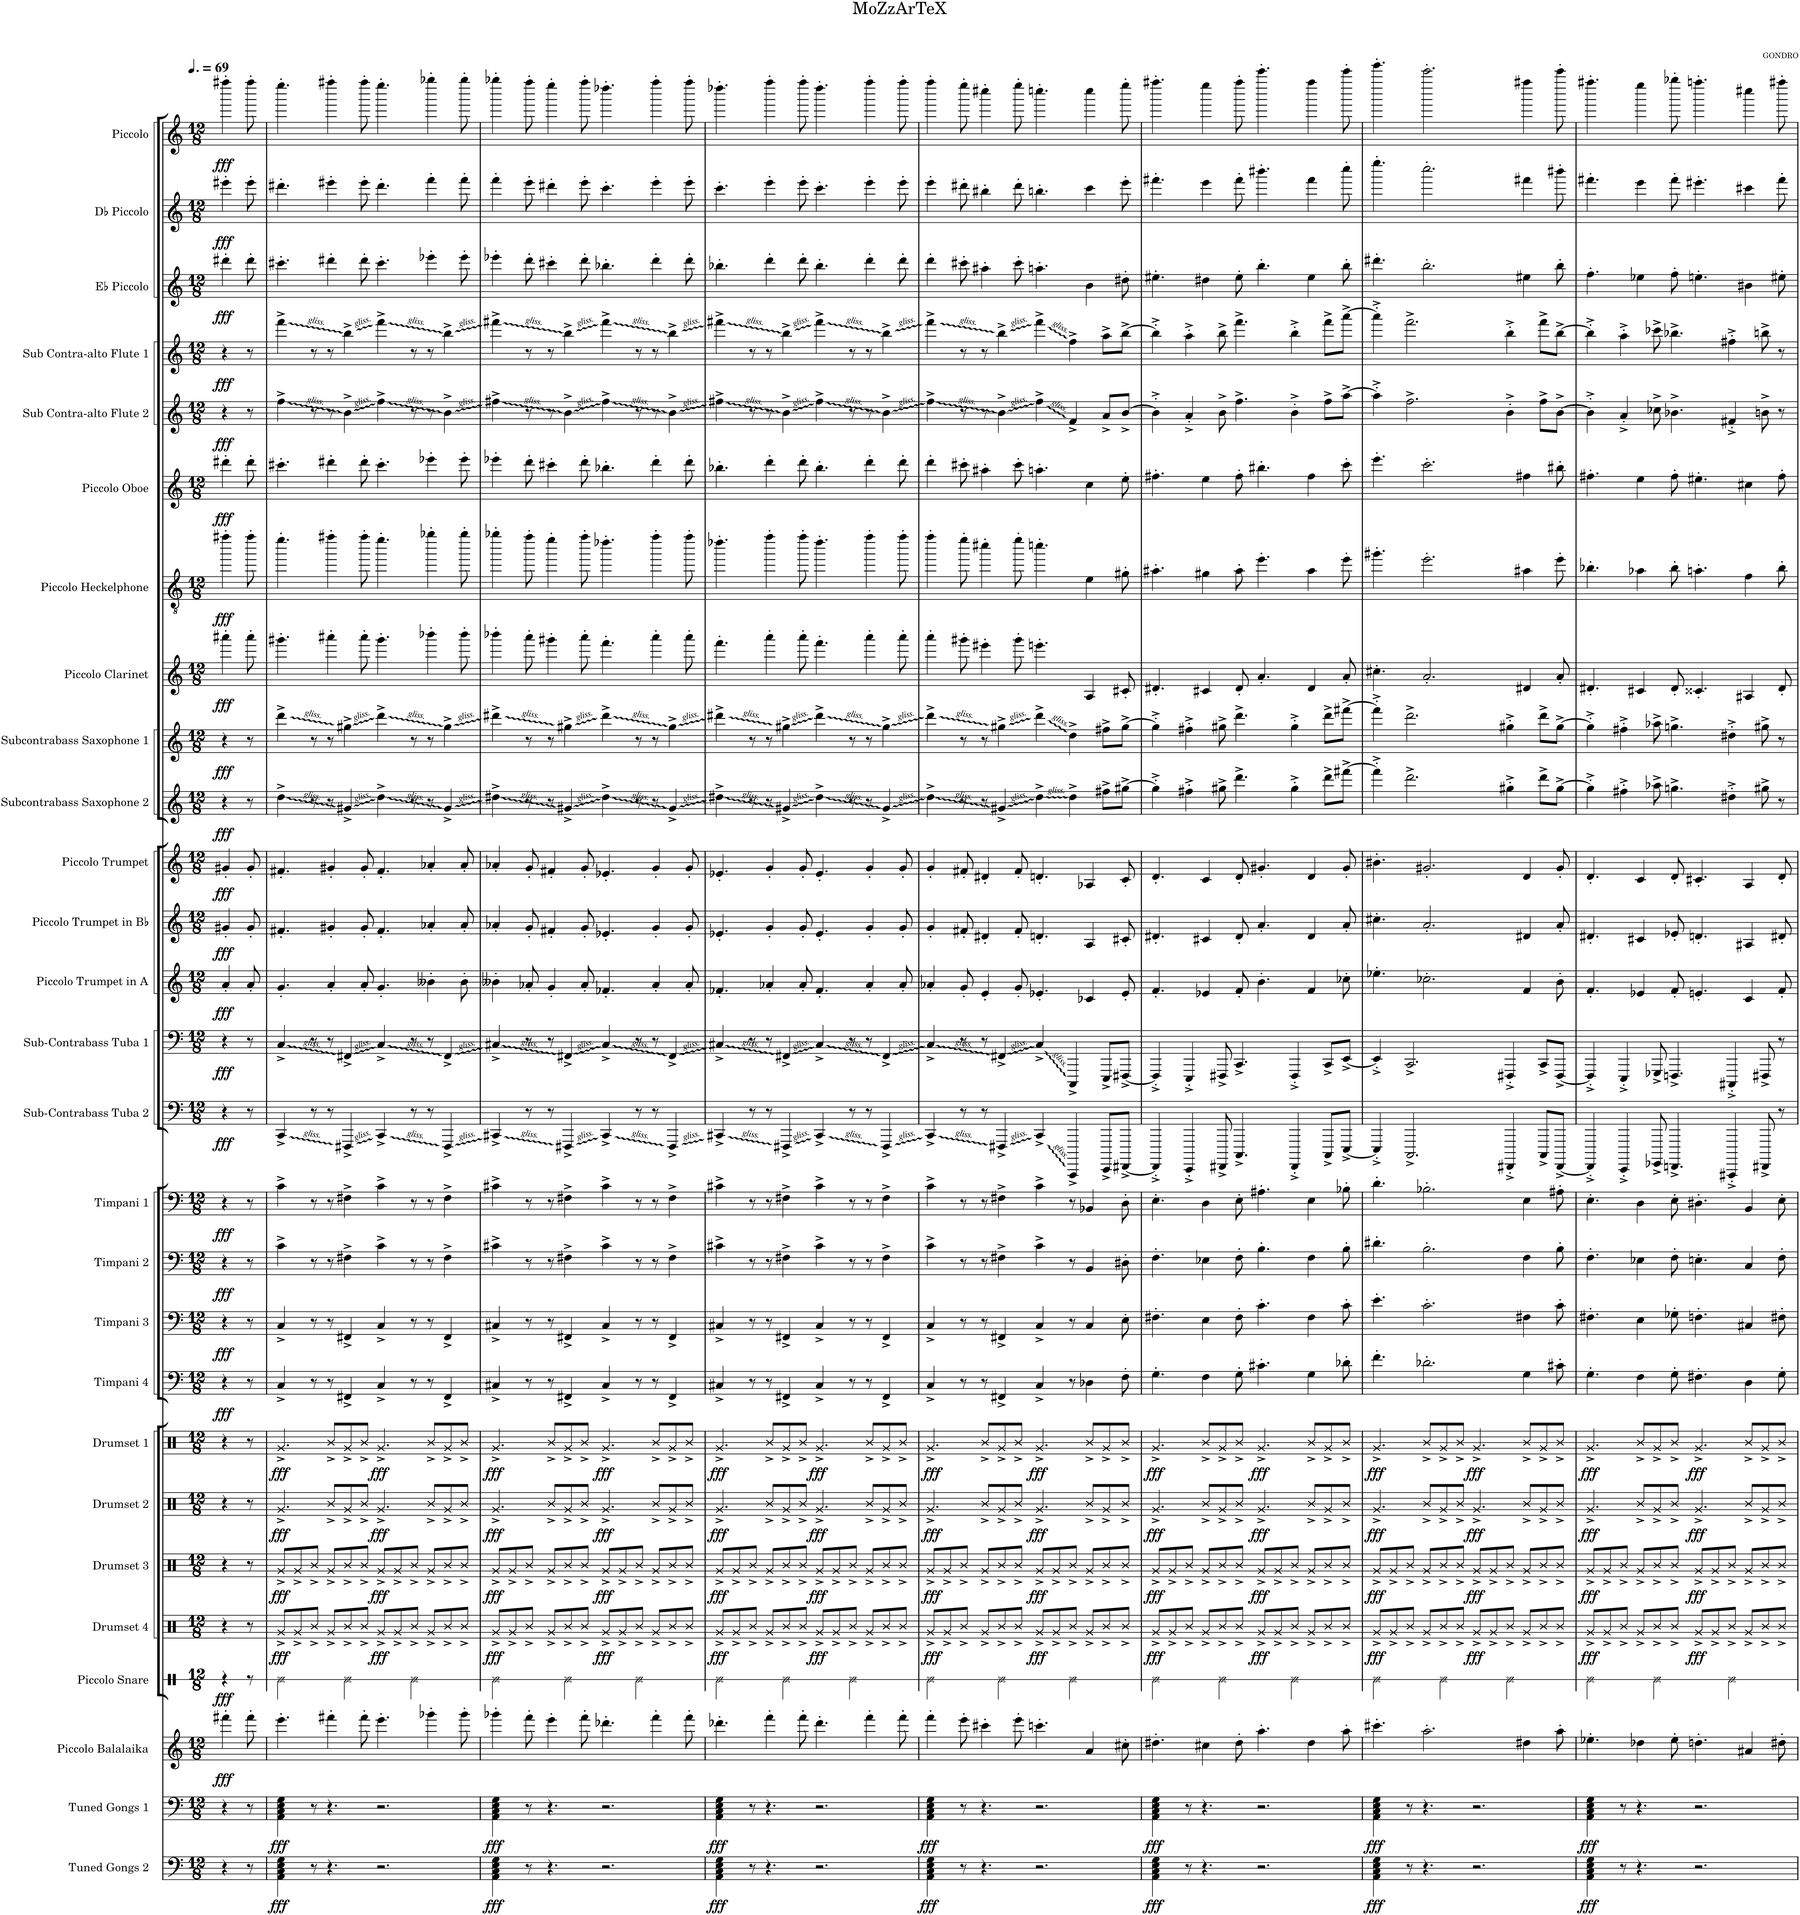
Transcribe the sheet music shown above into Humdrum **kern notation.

**kern	**dynam	**kern	**dynam	**kern	**dynam	**kern	**dynam	**kern	**dynam	**kern	**dynam	**kern	**dynam	**kern	**dynam	**kern	**dynam	**kern	**dynam	**kern	**dynam	**kern	**dynam	**kern	**dynam	**kern	**dynam	**kern	**dynam	**kern	**dynam	**kern	**dynam	**kern	**dynam	**kern	**dynam	**kern	**dynam	**kern	**dynam	**kern	**dynam	**kern	**dynam	**kern	**dynam	**kern	**dynam	**kern	**dynam	**kern	**dynam
*part27	*part27	*part26	*part26	*part25	*part25	*part24	*part24	*part23	*part23	*part22	*part22	*part21	*part21	*part20	*part20	*part19	*part19	*part18	*part18	*part17	*part17	*part16	*part16	*part15	*part15	*part14	*part14	*part13	*part13	*part12	*part12	*part11	*part11	*part10	*part10	*part9	*part9	*part8	*part8	*part7	*part7	*part6	*part6	*part5	*part5	*part4	*part4	*part3	*part3	*part2	*part2	*part1	*part1
*staff27	*staff27	*staff26	*staff26	*staff25	*staff25	*staff24	*staff24	*staff23	*staff23	*staff22	*staff22	*staff21	*staff21	*staff20	*staff20	*staff19	*staff19	*staff18	*staff18	*staff17	*staff17	*staff16	*staff16	*staff15	*staff15	*staff14	*staff14	*staff13	*staff13	*staff12	*staff12	*staff11	*staff11	*staff10	*staff10	*staff9	*staff9	*staff8	*staff8	*staff7	*staff7	*staff6	*staff6	*staff5	*staff5	*staff4	*staff4	*staff3	*staff3	*staff2	*staff2	*staff1	*staff1
*I"Tuned Gongs 2	*	*I"Tuned Gongs 1	*	*I"Piccolo Balalaika	*	*I"Piccolo Snare	*	*I"Drumset 4	*	*I"Drumset 3	*	*I"Drumset 2	*	*I"Drumset 1	*	*I"Timpani 4	*	*I"Timpani 3	*	*I"Timpani 2	*	*I"Timpani 1	*	*I"Sub-Contrabass Tuba 2	*	*I"Sub-Contrabass Tuba 1	*	*I"Piccolo Trumpet in A	*	*I"Piccolo Trumpet in Bb	*	*I"Piccolo Trumpet	*	*I"Subcontrabass Saxophone 2	*	*I"Subcontrabass Saxophone 1	*	*I"Piccolo Clarinet	*	*I"Piccolo Heckelphone	*	*I"Piccolo Oboe	*	*I"Sub Contra-alto Flute 2	*	*I"Sub Contra-alto Flute 1	*	*I"Eb Piccolo	*	*I"Db Piccolo	*	*I"Piccolo	*
*I'Td. Gon. 2	*	*I'Td. Gon. 1	*	*I'Pic. Bal.	*	*I'Picc. Sn.	*	*I'D. Set 4	*	*I'D. Set 3	*	*I'D. Set 2	*	*I'D. Set 1	*	*I'Timp. 4	*	*I'Timp. 3	*	*I'Timp. 2	*	*I'Timp. 1	*	*I'SCb. Tb. 2	*	*I'SCb. Tb. 1	*	*I'P. Tpt. A	*	*I'P. Tpt. Bb	*	*I'P. Tpt.	*	*I'Scb. Sax. 2	*	*I'Scb. Sax. 1	*	*I'P. Cl.	*	*I'P. Hph.	*	*I'P. Ob.	*	*I'Sc-a. Fl. 2	*	*I'Sc-a. Fl. 1	*	*I'Eb Picc.	*	*I'Db Picc.	*	*I'Picc.	*
*	*	*	*	*	*	*stria1	*	*	*	*	*	*	*	*	*	*	*	*	*	*	*	*	*	*	*	*	*	*	*	*	*	*	*	*	*	*	*	*	*	*	*	*	*	*	*	*	*	*	*	*	*	*	*
*clefF4	*	*clefF4	*	*clefG2	*	*clefX	*	*clefX	*	*clefX	*	*clefX	*	*clefX	*	*clefF4	*	*clefF4	*	*clefF4	*	*clefF4	*	*clefF4	*	*clefF4	*	*clefG2	*	*clefG2	*	*clefG2	*	*clefG2	*	*clefG2	*	*clefG2	*	*clefGv2	*	*clefG2	*	*clefG2	*	*clefG2	*	*clefG2	*	*clefG2	*	*clefG2	*
*	*	*	*	*	*	*	*	*	*	*	*	*	*	*	*	*	*	*	*	*	*	*	*	*	*	*	*	*Trd-5c-9	*	*Trd-6c-10	*	*Trd-6c-10	*	*Trd22c38	*	*Trd22c38	*	*Trd-5c-8	*	*	*	*Trd-2c-3	*	*Trd17c29	*	*Trd17c29	*	*Trd-9c-15	*	*Trd-8c-13	*	*Trd-7c-12	*
*k[]	*	*k[]	*	*k[]	*	*k[]	*	*k[]	*	*k[]	*	*k[]	*	*k[]	*	*k[]	*	*k[]	*	*k[]	*	*k[]	*	*k[]	*	*k[]	*	*k[]	*	*k[]	*	*k[]	*	*k[]	*	*k[]	*	*k[]	*	*k[]	*	*k[]	*	*k[]	*	*k[]	*	*k[]	*	*k[]	*	*k[]	*
*M12/8	*	*M12/8	*	*M12/8	*	*M12/8	*	*M12/8	*	*M12/8	*	*M12/8	*	*M12/8	*	*M12/8	*	*M12/8	*	*M12/8	*	*M12/8	*	*M12/8	*	*M12/8	*	*M12/8	*	*M12/8	*	*M12/8	*	*M12/8	*	*M12/8	*	*M12/8	*	*M12/8	*	*M12/8	*	*M12/8	*	*M12/8	*	*M12/8	*	*M12/8	*	*M12/8	*
*MM104	*	*MM104	*	*MM104	*	*MM104	*	*MM104	*	*MM104	*	*MM104	*	*MM104	*	*MM104	*	*MM104	*	*MM104	*	*MM104	*	*MM104	*	*MM104	*	*MM104	*	*MM104	*	*MM104	*	*MM104	*	*MM104	*	*MM104	*	*MM104	*	*MM104	*	*MM104	*	*MM104	*	*MM104	*	*MM104	*	*MM104	*
=	=	=	=	=	=	=	=	=	=	=	=	=	=	=	=	=	=	=	=	=	=	=	=	=	=	=	=	=	=	=	=	=	=	=	=	=	=	=	=	=	=	=	=	=	=	=	=	=	=	=	=	=	=
!	!	!	!	!	!LO:DY:b	!	!LO:DY:b	!	!	!	!	!	!	!	!	!	!LO:DY:b	!	!LO:DY:b	!	!LO:DY:b	!	!LO:DY:b	!	!LO:DY:b	!	!LO:DY:b	!	!LO:DY:b	!	!LO:DY:b	!	!LO:DY:b	!	!LO:DY:b	!	!LO:DY:b	!	!LO:DY:b	!	!LO:DY:b	!	!LO:DY:b	!	!LO:DY:b	!	!LO:DY:b	!	!LO:DY:b	!	!LO:DY:b	!	!LO:DY:b
4r	.	4r	.	4fff#X'\	fff	4r	fff	4r	.	4r	.	4r	.	4r	.	4r	fff	4r	fff	4r	fff	4r	fff	4r	fff	4r	fff	4a'/	fff	4g#X'/	fff	4g#X'/	fff	4r	fff	4r	fff	4aaa#X'\	fff	4fff#X'\	fff	4ddd#X'\	fff	4r	fff	4r	fff	4ddd#X'\	fff	4eee#X'\	fff	4ffff#X'\	fff
8r	.	8r	.	8fff#'\	.	8r	.	8r	.	8r	.	8r	.	8r	.	8r	.	8r	.	8r	.	8r	.	8r	.	8r	.	8a'/	.	8g#'/	.	8g#'/	.	8r	.	8r	.	8aaa#'\	.	8fff#'\	.	8ddd#'\	.	8r	.	8r	.	8ddd#'\	.	8eee#'\	.	8ffff#'\	.
=1	=1	=1	=1	=1	=1	=1	=1	=1	=1	=1	=1	=1	=1	=1	=1	=1	=1	=1	=1	=1	=1	=1	=1	=1	=1	=1	=1	=1	=1	=1	=1	=1	=1	=1	=1	=1	=1	=1	=1	=1	=1	=1	=1	=1	=1	=1	=1	=1	=1	=1	=1	=1	=1
!	!LO:DY:b	!	!LO:DY:b	!	!	!	!	!	!LO:DY:b	!	!LO:DY:b	!	!LO:DY:b	!	!LO:DY:b	!	!	!	!	!	!	!	!	!	!	!	!	!	!	!	!	!	!	!	!	!	!	!	!	!	!	!	!	!	!	!	!	!	!	!	!	!	!
4AA\ 4C\ 4E\ 4G\	fff	4AA\ 4C\ 4E\ 4G\	fff	4.eee'\	.	2Re\	.	8Rg^/L	fff	8Rg^/L	fff	4.Rg^/	fff	4.Rg^/	fff	4C^/	.	4C^/	.	4c^\	.	4c^\	.	4CC^/	.	4C^/	.	4.g'/	.	4.f#X'/	.	4.f#X'/	.	4dd^\	.	4ddd^\	.	4.ggg#X'\	.	4.eee'\	.	4.ccc#X'\	.	4ff^\	.	4fff^\	.	4.ccc#X'\	.	4.ddd#X'\	.	4.eeee'\	.
.	.	.	.	.	.	.	.	8Rg^/	.	8Rg^/	.	.	.	.	.	.	.	.	.	.	.	.	.	.	.	.	.	.	.	.	.	.	.	.	.	.	.	.	.	.	.	.	.	.	.	.	.	.	.	.	.	.	.
8r	.	8r	.	.	.	.	.	8R^/J	.	8R^/J	.	.	.	.	.	8r	.	8r	.	8r	.	8r	.	8r	.	8r	.	.	.	.	.	.	.	8r	.	8r	.	.	.	.	.	.	.	8r	.	8r	.	.	.	.	.	.	.
4.r	.	4.r	.	4fff#X'\	.	.	.	8Rg^/L	.	8Rg^/L	.	8R^/L	.	8R^/L	.	8r	.	8r	.	8r	.	8r	.	8r	.	8r	.	4a'/	.	4g#X'/	.	4g#X'/	.	8r	.	8r	.	4aaa#X'\	.	4fff#X'\	.	4ddd#X'\	.	8r	.	8r	.	4ddd#X'\	.	4eee#X'\	.	4ffff#X'\	.
.	.	.	.	.	.	2Re\	.	8R^/	.	8R^/	.	8Rg^/	.	8Rg^/	.	4FF#X^/	.	4FF#X^/	.	4F#X^\	.	4F#X^\	.	4FFF#X^/	.	4FF#X^/	.	.	.	.	.	.	.	4g#X^/	.	4gg#X^\	.	.	.	.	.	.	.	4b^\	.	4bb^\	.	.	.	.	.	.	.
.	.	.	.	8fff#'\	.	.	.	8R^/J	.	8R^/J	.	8R^/J	.	8R^/J	.	.	.	.	.	.	.	.	.	.	.	.	.	8a'/	.	8g#'/	.	8g#'/	.	.	.	.	.	8aaa#'\	.	8fff#'\	.	8ddd#'\	.	.	.	.	.	8ddd#'\	.	8eee#'\	.	8ffff#'\	.
!	!	!	!	!	!	!	!	!	!LO:DY:b	!	!LO:DY:b	!	!LO:DY:b	!	!LO:DY:b	!	!	!	!	!	!	!	!	!	!	!	!	!	!	!	!	!	!	!	!	!	!	!	!	!	!	!	!	!	!	!	!	!	!	!	!	!	!
2.r	.	2.r	.	4.eee'\	.	.	.	8Rg^/L	fff	8Rg^/L	fff	4.Rg^/	fff	4.Rg^/	fff	4C^/	.	4C^/	.	4c^\	.	4c^\	.	4CC^/	.	4C^/	.	4.g'/	.	4.f#'/	.	4.f#'/	.	4dd^\	.	4ddd^\	.	4.ggg#'\	.	4.eee'\	.	4.ccc#'\	.	4ff^\	.	4fff^\	.	4.ccc#'\	.	4.ddd#'\	.	4.eeee'\	.
.	.	.	.	.	.	.	.	8Rg^/	.	8Rg^/	.	.	.	.	.	.	.	.	.	.	.	.	.	.	.	.	.	.	.	.	.	.	.	.	.	.	.	.	.	.	.	.	.	.	.	.	.	.	.	.	.	.	.
.	.	.	.	.	.	2Re\	.	8R^/J	.	8R^/J	.	.	.	.	.	8r	.	8r	.	8r	.	8r	.	8r	.	8r	.	.	.	.	.	.	.	8r	.	8r	.	.	.	.	.	.	.	8r	.	8r	.	.	.	.	.	.	.
.	.	.	.	4ggg-X'\	.	.	.	8Rg^/L	.	8Rg^/L	.	8R^/L	.	8R^/L	.	8r	.	8r	.	8r	.	8r	.	8r	.	8r	.	4b--X'\	.	4a-X'/	.	4a-X'/	.	8r	.	8r	.	4bbb-X'\	.	4ggg-X'\	.	4eee-X'\	.	8r	.	8r	.	4eee-X'\	.	4fff'\	.	4gggg-X'\	.
.	.	.	.	.	.	.	.	8R^/	.	8R^/	.	8Rg^/	.	8Rg^/	.	4FF#^/	.	4FF#^/	.	4F#^\	.	4F#^\	.	4FFF#^/	.	4FF#^/	.	.	.	.	.	.	.	4g#^/	.	4gg#^\	.	.	.	.	.	.	.	4b^\	.	4bb^\	.	.	.	.	.	.	.
.	.	.	.	8ggg-'\	.	.	.	8R^/J	.	8R^/J	.	8R^/J	.	8R^/J	.	.	.	.	.	.	.	.	.	.	.	.	.	8b--'\	.	8a-'/	.	8a-'/	.	.	.	.	.	8bbb-'\	.	8ggg-'\	.	8eee-'\	.	.	.	.	.	8eee-'\	.	8fff'\	.	8gggg-'\	.
=2	=2	=2	=2	=2	=2	=2	=2	=2	=2	=2	=2	=2	=2	=2	=2	=2	=2	=2	=2	=2	=2	=2	=2	=2	=2	=2	=2	=2	=2	=2	=2	=2	=2	=2	=2	=2	=2	=2	=2	=2	=2	=2	=2	=2	=2	=2	=2	=2	=2	=2	=2	=2	=2
!	!LO:DY:b	!	!LO:DY:b	!	!	!	!	!	!LO:DY:b	!	!LO:DY:b	!	!LO:DY:b	!	!LO:DY:b	!	!	!	!	!	!	!	!	!	!	!	!	!	!	!	!	!	!	!	!	!	!	!	!	!	!	!	!	!	!	!	!	!	!	!	!	!	!
4AA\ 4C\ 4E\ 4G\	fff	4AA\ 4C\ 4E\ 4G\	fff	4ggg-X'\	.	2Re\	.	8Rg^/L	fff	8Rg^/L	fff	4.Rg^/	fff	4.Rg^/	fff	4C#X^/	.	4C#X^/	.	4c#X^\	.	4c#X^\	.	4CC#X^/	.	4C#X^/	.	4b--X'\	.	4a-X'/	.	4a-X'/	.	4dd#X^\	.	4ddd#X^\	.	4bbb-X'\	.	4ggg-X'\	.	4eee-X'\	.	4ff#X^\	.	4fff#X^\	.	4eee-X'\	.	4fff'\	.	4gggg-X'\	.
.	.	.	.	.	.	.	.	8Rg^/	.	8Rg^/	.	.	.	.	.	.	.	.	.	.	.	.	.	.	.	.	.	.	.	.	.	.	.	.	.	.	.	.	.	.	.	.	.	.	.	.	.	.	.	.	.	.	.
8r	.	8r	.	8fff'\	.	.	.	8R^/J	.	8R^/J	.	.	.	.	.	8r	.	8r	.	8r	.	8r	.	8r	.	8r	.	8a-X'/	.	8g'/	.	8g'/	.	8r	.	8r	.	8aaa'\	.	8fff'\	.	8ddd'\	.	8r	.	8r	.	8ddd'\	.	8eee'\	.	8ffff'\	.
4.r	.	4.r	.	4eee'\	.	.	.	8Rg^/L	.	8Rg^/L	.	8R^/L	.	8R^/L	.	8r	.	8r	.	8r	.	8r	.	8r	.	8r	.	4g'/	.	4f#X'/	.	4f#X'/	.	8r	.	8r	.	4ggg#X'\	.	4eee'\	.	4ccc#X'\	.	8r	.	8r	.	4ccc#X'\	.	4ddd#X'\	.	4eeee'\	.
.	.	.	.	.	.	2Re\	.	8R^/	.	8R^/	.	8Rg^/	.	8Rg^/	.	4FF#X^/	.	4FF#X^/	.	4F#X^\	.	4F#X^\	.	4FFF#X^/	.	4FF#X^/	.	.	.	.	.	.	.	4g#X^/	.	4gg#X^\	.	.	.	.	.	.	.	4b^\	.	4bb^\	.	.	.	.	.	.	.
.	.	.	.	8fff'\	.	.	.	8R^/J	.	8R^/J	.	8R^/J	.	8R^/J	.	.	.	.	.	.	.	.	.	.	.	.	.	8a-'/	.	8g'/	.	8g'/	.	.	.	.	.	8aaa'\	.	8fff'\	.	8ddd'\	.	.	.	.	.	8ddd'\	.	8eee'\	.	8ffff'\	.
!	!	!	!	!	!	!	!	!	!LO:DY:b	!	!LO:DY:b	!	!LO:DY:b	!	!LO:DY:b	!	!	!	!	!	!	!	!	!	!	!	!	!	!	!	!	!	!	!	!	!	!	!	!	!	!	!	!	!	!	!	!	!	!	!	!	!	!
2.r	.	2.r	.	4.ddd-X'\	.	.	.	8Rg^/L	fff	8Rg^/L	fff	4.Rg^/	fff	4.Rg^/	fff	4C#^/	.	4C#^/	.	4c#^\	.	4c#^\	.	4CC#^/	.	4C#^/	.	4.f-X'/	.	4.e-X'/	.	4.e-X'/	.	4dd#^\	.	4ddd#^\	.	4.fff'\	.	4.ddd-X'\	.	4.bb-X'\	.	4ff#^\	.	4fff#^\	.	4.bb-X'\	.	4.ccc'\	.	4.dddd-X'\	.
.	.	.	.	.	.	.	.	8Rg^/	.	8Rg^/	.	.	.	.	.	.	.	.	.	.	.	.	.	.	.	.	.	.	.	.	.	.	.	.	.	.	.	.	.	.	.	.	.	.	.	.	.	.	.	.	.	.	.
.	.	.	.	.	.	2Re\	.	8R^/J	.	8R^/J	.	.	.	.	.	8r	.	8r	.	8r	.	8r	.	8r	.	8r	.	.	.	.	.	.	.	8r	.	8r	.	.	.	.	.	.	.	8r	.	8r	.	.	.	.	.	.	.
.	.	.	.	4fff'\	.	.	.	8Rg^/L	.	8Rg^/L	.	8R^/L	.	8R^/L	.	8r	.	8r	.	8r	.	8r	.	8r	.	8r	.	4a-'/	.	4g'/	.	4g'/	.	8r	.	8r	.	4aaa'\	.	4fff'\	.	4ddd'\	.	8r	.	8r	.	4ddd'\	.	4eee'\	.	4ffff'\	.
.	.	.	.	.	.	.	.	8R^/	.	8R^/	.	8Rg^/	.	8Rg^/	.	4FF#^/	.	4FF#^/	.	4F#^\	.	4F#^\	.	4FFF#^/	.	4FF#^/	.	.	.	.	.	.	.	4g#^/	.	4gg#^\	.	.	.	.	.	.	.	4b^\	.	4bb^\	.	.	.	.	.	.	.
.	.	.	.	8fff'\	.	.	.	8R^/J	.	8R^/J	.	8R^/J	.	8R^/J	.	.	.	.	.	.	.	.	.	.	.	.	.	8a-'/	.	8g'/	.	8g'/	.	.	.	.	.	8aaa'\	.	8fff'\	.	8ddd'\	.	.	.	.	.	8ddd'\	.	8eee'\	.	8ffff'\	.
=3	=3	=3	=3	=3	=3	=3	=3	=3	=3	=3	=3	=3	=3	=3	=3	=3	=3	=3	=3	=3	=3	=3	=3	=3	=3	=3	=3	=3	=3	=3	=3	=3	=3	=3	=3	=3	=3	=3	=3	=3	=3	=3	=3	=3	=3	=3	=3	=3	=3	=3	=3	=3	=3
!	!LO:DY:b	!	!LO:DY:b	!	!	!	!	!	!LO:DY:b	!	!LO:DY:b	!	!LO:DY:b	!	!LO:DY:b	!	!	!	!	!	!	!	!	!	!	!	!	!	!	!	!	!	!	!	!	!	!	!	!	!	!	!	!	!	!	!	!	!	!	!	!	!	!
4AA\ 4C\ 4E\ 4G\	fff	4AA\ 4C\ 4E\ 4G\	fff	4.ddd-X'\	.	2Re\	.	8Rg^/L	fff	8Rg^/L	fff	4.Rg^/	fff	4.Rg^/	fff	4C#X^/	.	4C#X^/	.	4c#X^\	.	4c#X^\	.	4CC#X^/	.	4C#X^/	.	4.f-X'/	.	4.e-X'/	.	4.e-X'/	.	4dd#X^\	.	4ddd#X^\	.	4.fff'\	.	4.ddd-X'\	.	4.bb-X'\	.	4ff#X^\	.	4fff#X^\	.	4.bb-X'\	.	4.ccc'\	.	4.dddd-X'\	.
.	.	.	.	.	.	.	.	8Rg^/	.	8Rg^/	.	.	.	.	.	.	.	.	.	.	.	.	.	.	.	.	.	.	.	.	.	.	.	.	.	.	.	.	.	.	.	.	.	.	.	.	.	.	.	.	.	.	.
8r	.	8r	.	.	.	.	.	8R^/J	.	8R^/J	.	.	.	.	.	8r	.	8r	.	8r	.	8r	.	8r	.	8r	.	.	.	.	.	.	.	8r	.	8r	.	.	.	.	.	.	.	8r	.	8r	.	.	.	.	.	.	.
4.r	.	4.r	.	4fff'\	.	.	.	8Rg^/L	.	8Rg^/L	.	8R^/L	.	8R^/L	.	8r	.	8r	.	8r	.	8r	.	8r	.	8r	.	4a-X'/	.	4g'/	.	4g'/	.	8r	.	8r	.	4aaa'\	.	4fff'\	.	4ddd'\	.	8r	.	8r	.	4ddd'\	.	4eee'\	.	4ffff'\	.
.	.	.	.	.	.	2Re\	.	8R^/	.	8R^/	.	8Rg^/	.	8Rg^/	.	4FF#X^/	.	4FF#X^/	.	4F#X^\	.	4F#X^\	.	4FFF#X^/	.	4FF#X^/	.	.	.	.	.	.	.	4g#X^/	.	4gg#X^\	.	.	.	.	.	.	.	4b^\	.	4bb^\	.	.	.	.	.	.	.
.	.	.	.	8fff'\	.	.	.	8R^/J	.	8R^/J	.	8R^/J	.	8R^/J	.	.	.	.	.	.	.	.	.	.	.	.	.	8a-'/	.	8g'/	.	8g'/	.	.	.	.	.	8aaa'\	.	8fff'\	.	8ddd'\	.	.	.	.	.	8ddd'\	.	8eee'\	.	8ffff'\	.
!	!	!	!	!	!	!	!	!	!LO:DY:b	!	!LO:DY:b	!	!LO:DY:b	!	!LO:DY:b	!	!	!	!	!	!	!	!	!	!	!	!	!	!	!	!	!	!	!	!	!	!	!	!	!	!	!	!	!	!	!	!	!	!	!	!	!	!
2.r	.	2.r	.	4.ddd-'\	.	.	.	8Rg^/L	fff	8Rg^/L	fff	4.Rg^/	fff	4.Rg^/	fff	4C#^/	.	4C#^/	.	4c#^\	.	4c#^\	.	4CC#^/	.	4C#^/	.	4.f-'/	.	4.e-'/	.	4.e-'/	.	4dd#^\	.	4ddd#^\	.	4.fff'\	.	4.ddd-'\	.	4.bb-'\	.	4ff#^\	.	4fff#^\	.	4.bb-'\	.	4.ccc'\	.	4.dddd-'\	.
.	.	.	.	.	.	.	.	8Rg^/	.	8Rg^/	.	.	.	.	.	.	.	.	.	.	.	.	.	.	.	.	.	.	.	.	.	.	.	.	.	.	.	.	.	.	.	.	.	.	.	.	.	.	.	.	.	.	.
.	.	.	.	.	.	2Re\	.	8R^/J	.	8R^/J	.	.	.	.	.	8r	.	8r	.	8r	.	8r	.	8r	.	8r	.	.	.	.	.	.	.	8r	.	8r	.	.	.	.	.	.	.	8r	.	8r	.	.	.	.	.	.	.
.	.	.	.	4fff'\	.	.	.	8Rg^/L	.	8Rg^/L	.	8R^/L	.	8R^/L	.	8r	.	8r	.	8r	.	8r	.	8r	.	8r	.	4a-'/	.	4g'/	.	4g'/	.	8r	.	8r	.	4aaa'\	.	4fff'\	.	4ddd'\	.	8r	.	8r	.	4ddd'\	.	4eee'\	.	4ffff'\	.
.	.	.	.	.	.	.	.	8R^/	.	8R^/	.	8Rg^/	.	8Rg^/	.	4FF#^/	.	4FF#^/	.	4F#^\	.	4F#^\	.	4FFF#^/	.	4FF#^/	.	.	.	.	.	.	.	4g#^/	.	4gg#^\	.	.	.	.	.	.	.	4b^\	.	4bb^\	.	.	.	.	.	.	.
.	.	.	.	8fff'\	.	.	.	8R^/J	.	8R^/J	.	8R^/J	.	8R^/J	.	.	.	.	.	.	.	.	.	.	.	.	.	8a-'/	.	8g'/	.	8g'/	.	.	.	.	.	8aaa'\	.	8fff'\	.	8ddd'\	.	.	.	.	.	8ddd'\	.	8eee'\	.	8ffff'\	.
=4	=4	=4	=4	=4	=4	=4	=4	=4	=4	=4	=4	=4	=4	=4	=4	=4	=4	=4	=4	=4	=4	=4	=4	=4	=4	=4	=4	=4	=4	=4	=4	=4	=4	=4	=4	=4	=4	=4	=4	=4	=4	=4	=4	=4	=4	=4	=4	=4	=4	=4	=4	=4	=4
!	!LO:DY:b	!	!LO:DY:b	!	!	!	!	!	!LO:DY:b	!	!LO:DY:b	!	!LO:DY:b	!	!LO:DY:b	!	!	!	!	!	!	!	!	!	!	!	!	!	!	!	!	!	!	!	!	!	!	!	!	!	!	!	!	!	!	!	!	!	!	!	!	!	!
4AA\ 4C\ 4E\ 4G\	fff	4AA\ 4C\ 4E\ 4G\	fff	4fff'\	.	2Re\	.	8Rg^/L	fff	8Rg^/L	fff	4.Rg^/	fff	4.Rg^/	fff	4C^/	.	4C^/	.	4c^\	.	4c^\	.	4CC^/	.	4C^/	.	4a-X'/	.	4g'/	.	4g'/	.	4dd^\	.	4ddd^\	.	4aaa'\	.	4fff'\	.	4ddd'\	.	4ff^\	.	4fff^\	.	4ddd'\	.	4eee'\	.	4ffff'\	.
.	.	.	.	.	.	.	.	8Rg^/	.	8Rg^/	.	.	.	.	.	.	.	.	.	.	.	.	.	.	.	.	.	.	.	.	.	.	.	.	.	.	.	.	.	.	.	.	.	.	.	.	.	.	.	.	.	.	.
8r	.	8r	.	8eee'\	.	.	.	8R^/J	.	8R^/J	.	.	.	.	.	8r	.	8r	.	8r	.	8r	.	8r	.	8r	.	8g'/	.	8f#X'/	.	8f#X'/	.	8r	.	8r	.	8ggg#X'\	.	8eee'\	.	8ccc#X'\	.	8r	.	8r	.	8ccc#X'\	.	8ddd#X'\	.	8eeee'\	.
4.r	.	4.r	.	4ccc#X'\	.	.	.	8Rg^/L	.	8Rg^/L	.	8R^/L	.	8R^/L	.	8r	.	8r	.	8r	.	8r	.	8r	.	8r	.	4e'/	.	4d#X'/	.	4d#X'/	.	8r	.	8r	.	4eee#X'\	.	4ccc#X'\	.	4aa#X'\	.	8r	.	8r	.	4aa#X'\	.	4bb#X'\	.	4cccc#X'\	.
.	.	.	.	.	.	2Re\	.	8R^/	.	8R^/	.	8Rg^/	.	8Rg^/	.	4FF#X^/	.	4FF#X^/	.	4F#X^\	.	4F#X^\	.	4FFF#X^/	.	4FF#X^/	.	.	.	.	.	.	.	4g#X^/	.	4gg#X^\	.	.	.	.	.	.	.	4b^\	.	4bb^\	.	.	.	.	.	.	.
.	.	.	.	8eee'\	.	.	.	8R^/J	.	8R^/J	.	8R^/J	.	8R^/J	.	.	.	.	.	.	.	.	.	.	.	.	.	8g'/	.	8f#'/	.	8f#'/	.	.	.	.	.	8ggg#'\	.	8eee'\	.	8ccc#'\	.	.	.	.	.	8ccc#'\	.	8ddd#'\	.	8eeee'\	.
!	!	!	!	!	!	!	!	!	!LO:DY:b	!	!LO:DY:b	!	!LO:DY:b	!	!LO:DY:b	!	!	!	!	!	!	!	!	!	!	!	!	!	!	!	!	!	!	!	!	!	!	!	!	!	!	!	!	!	!	!	!	!	!	!	!	!	!
2.r	.	2.r	.	4.cccn'\	.	.	.	8Rg^/L	fff	8Rg^/L	fff	4.Rg^/	fff	4.Rg^/	fff	4C^/	.	4C^/	.	4c^\	.	4c^\	.	4CC^/	.	4C^/	.	4.e-X'/	.	4.dn'/	.	4.dn'/	.	4dd^\	.	4ddd^\	.	4.eeen'\	.	4.cccn'\	.	4.aan'\	.	4ff^\	.	4fff^\	.	4.aan'\	.	4.bbn'\	.	4.ccccn'\	.
.	.	.	.	.	.	.	.	8Rg^/	.	8Rg^/	.	.	.	.	.	.	.	.	.	.	.	.	.	.	.	.	.	.	.	.	.	.	.	.	.	.	.	.	.	.	.	.	.	.	.	.	.	.	.	.	.	.	.
.	.	.	.	.	.	2Re\	.	8R^/J	.	8R^/J	.	.	.	.	.	8r	.	8r	.	8r	.	8r	.	4CCCC^/	.	4CCC^/	.	.	.	.	.	.	.	4dd^\	.	4dd^\	.	.	.	.	.	.	.	4f^/	.	4ff^\	.	.	.	.	.	.	.
.	.	.	.	4a/	.	.	.	8Rg^/L	.	8Rg^/L	.	8R^/L	.	8R^/L	.	4D-X\	.	4C/	.	4BB/	.	4BB-X/	.	.	.	.	.	4c-X/	.	4A/	.	4A-X/	.	.	.	.	.	4A/	.	4e\	.	4cc\	.	.	.	.	.	4b\	.	4ccc\	.	4cccc\	.
.	.	.	.	.	.	.	.	8R^/	.	8R^/	.	8Rg^/	.	8Rg^/	.	.	.	.	.	.	.	.	.	8EEEE^/L	.	8EEE^/L	.	.	.	.	.	.	.	8ff#X^\L	.	8ff#X^\L	.	.	.	.	.	.	.	8a^/L	.	8aa^\L	.	.	.	.	.	.	.
.	.	.	.	8cc#X'\	.	.	.	8R^/J	.	8R^/J	.	8R^/J	.	8R^/J	.	8F'\	.	8E'\	.	8D#X'\	.	8D'\	.	[8FFFF#X^/J	.	[8FFF#X^/J	.	8e-'/	.	8c#X'/	.	8c'/	.	[8gg#X^\J	.	[8gg#^\J	.	8c#X'/	.	8g#X'\	.	8ee'\	.	[8b^/J	.	[8bb^\J	.	8dd#X'\	.	8eee'\	.	8eeee'\	.
=5	=5	=5	=5	=5	=5	=5	=5	=5	=5	=5	=5	=5	=5	=5	=5	=5	=5	=5	=5	=5	=5	=5	=5	=5	=5	=5	=5	=5	=5	=5	=5	=5	=5	=5	=5	=5	=5	=5	=5	=5	=5	=5	=5	=5	=5	=5	=5	=5	=5	=5	=5	=5	=5
!	!LO:DY:b	!	!LO:DY:b	!	!	!	!	!	!LO:DY:b	!	!LO:DY:b	!	!LO:DY:b	!	!LO:DY:b	!	!	!	!	!	!	!	!	!	!	!	!	!	!	!	!	!	!	!	!	!	!	!	!	!	!	!	!	!	!	!	!	!	!	!	!	!	!
4AA\ 4C\ 4E\ 4G\	fff	4AA\ 4C\ 4E\ 4G\	fff	4.dd#X'\	.	2Re\	.	8Rg^/L	fff	8Rg^/L	fff	4.Rg^/	fff	4.Rg^/	fff	4.G'\	.	4.F#X'\	.	4.F'\	.	4.E'\	.	4FFFF#'^/]	.	4FFF#'^/]	.	4.f'/	.	4.d#X'/	.	4.d'/	.	4gg#'^\]	.	4gg#'^\]	.	4.d#X'/	.	4.a#X'\	.	4.ff#X'\	.	4b'^\]	.	4bb'^\]	.	4.ee#X'\	.	4.fff#X'\	.	4.ffff#X'\	.
.	.	.	.	.	.	.	.	8Rg^/	.	8Rg^/	.	.	.	.	.	.	.	.	.	.	.	.	.	.	.	.	.	.	.	.	.	.	.	.	.	.	.	.	.	.	.	.	.	.	.	.	.	.	.	.	.	.	.
8r	.	8r	.	.	.	.	.	8R^/J	.	8R^/J	.	.	.	.	.	.	.	.	.	.	.	.	.	4EEEE'^/	.	4EEE'^/	.	.	.	.	.	.	.	4ff#X'^\	.	4ff#X'^\	.	.	.	.	.	.	.	4a'^/	.	4aa'^\	.	.	.	.	.	.	.
4.r	.	4.r	.	4cc#X\	.	.	.	8Rg^/L	.	8Rg^/L	.	8R^/L	.	8R^/L	.	4F\	.	4E\	.	4E-X\	.	4D\	.	.	.	.	.	4e-X/	.	4c#X/	.	4c/	.	.	.	.	.	4c#X/	.	4g#X\	.	4ee\	.	.	.	.	.	4dd#X\	.	4eee\	.	4eeee\	.
.	.	.	.	.	.	2Re\	.	8R^/	.	8R^/	.	8Rg^/	.	8Rg^/	.	.	.	.	.	.	.	.	.	8FFFF#X^/	.	8FFF#X^/	.	.	.	.	.	.	.	8gg#X^\	.	8gg#X^\	.	.	.	.	.	.	.	8b^\	.	8bb^\	.	.	.	.	.	.	.
.	.	.	.	8dd#'\	.	.	.	8R^/J	.	8R^/J	.	8R^/J	.	8R^/J	.	8G'\	.	8F#'\	.	8F'\	.	8E'\	.	4.CCC^/	.	4.CC^/	.	8f'/	.	8d#'/	.	8d'/	.	4.ddd^\	.	4.ddd^\	.	8d#'/	.	8a#'\	.	8ff#'\	.	4.ff^\	.	4.fff^\	.	8ee#'\	.	8fff#'\	.	8ffff#'\	.
!	!	!	!	!	!	!	!	!	!LO:DY:b	!	!LO:DY:b	!	!LO:DY:b	!	!LO:DY:b	!	!	!	!	!	!	!	!	!	!	!	!	!	!	!	!	!	!	!	!	!	!	!	!	!	!	!	!	!	!	!	!	!	!	!	!	!	!
2.r	.	2.r	.	4.aa'\	.	.	.	8Rg^/L	fff	8Rg^/L	fff	4.Rg^/	fff	4.Rg^/	fff	4.c#X'\	.	4.c'\	.	4.B'\	.	4.A#X'\	.	.	.	.	.	4.b'\	.	4.a'/	.	4.g#X'/	.	.	.	.	.	4.a'/	.	4.ee'\	.	4.bb#X'\	.	.	.	.	.	4.bb'\	.	4.bbb#X'\	.	4.ccccc'\	.
.	.	.	.	.	.	.	.	8Rg^/	.	8Rg^/	.	.	.	.	.	.	.	.	.	.	.	.	.	.	.	.	.	.	.	.	.	.	.	.	.	.	.	.	.	.	.	.	.	.	.	.	.	.	.	.	.	.	.
.	.	.	.	.	.	2Re\	.	8R^/J	.	8R^/J	.	.	.	.	.	.	.	.	.	.	.	.	.	4FFFF#'^/	.	4FFF#'^/	.	.	.	.	.	.	.	4gg#'^\	.	4gg#'^\	.	.	.	.	.	.	.	4b'^\	.	4bb'^\	.	.	.	.	.	.	.
.	.	.	.	4dd#\	.	.	.	8Rg^/L	.	8Rg^/L	.	8R^/L	.	8R^/L	.	4G\	.	4F#\	.	4F\	.	4E\	.	.	.	.	.	4f/	.	4d#/	.	4d/	.	.	.	.	.	4d#/	.	4a#\	.	4ff#\	.	.	.	.	.	4ee#\	.	4fff#\	.	4ffff#\	.
.	.	.	.	.	.	.	.	8R^/	.	8R^/	.	8Rg^/	.	8Rg^/	.	.	.	.	.	.	.	.	.	8CCC^/L	.	8CC^/L	.	.	.	.	.	.	.	8ddd^\L	.	8ddd^\L	.	.	.	.	.	.	.	8ff^\L	.	8fff^\L	.	.	.	.	.	.	.
.	.	.	.	8aa'\	.	.	.	8R^/J	.	8R^/J	.	8R^/J	.	8R^/J	.	8d-X'\	.	8c'\	.	8B'\	.	8B-X'\	.	[8EEE^/J	.	[8EE^/J	.	8cc-X'\	.	8a'/	.	8g#'/	.	[8fff#X^\J	.	[8fff#X^\J	.	8a'/	.	8ee'\	.	8ccc'\	.	[8aa^\J	.	[8aaa^\J	.	8bb'\	.	8cccc'\	.	8ccccc'\	.
=6	=6	=6	=6	=6	=6	=6	=6	=6	=6	=6	=6	=6	=6	=6	=6	=6	=6	=6	=6	=6	=6	=6	=6	=6	=6	=6	=6	=6	=6	=6	=6	=6	=6	=6	=6	=6	=6	=6	=6	=6	=6	=6	=6	=6	=6	=6	=6	=6	=6	=6	=6	=6	=6
!	!LO:DY:b	!	!LO:DY:b	!	!	!	!	!	!LO:DY:b	!	!LO:DY:b	!	!LO:DY:b	!	!LO:DY:b	!	!	!	!	!	!	!	!	!	!	!	!	!	!	!	!	!	!	!	!	!	!	!	!	!	!	!	!	!	!	!	!	!	!	!	!	!	!
4AA\ 4C\ 4E\ 4G\	fff	4AA\ 4C\ 4E\ 4G\	fff	4.ccc#X'\	.	2Re\	.	8Rg^/L	fff	8Rg^/L	fff	4.Rg^/	fff	4.Rg^/	fff	4.f'\	.	4.e'\	.	4.d#X'\	.	4.d'\	.	4EEE'^/]	.	4EE'^/]	.	4.ee-X'\	.	4.cc#X'\	.	4.b#X'\	.	4fff#'^\]	.	4fff#'^\]	.	4.cc#X'\	.	4.gg#X'\	.	4.eee'\	.	4aa'^\]	.	4aaa'^\]	.	4.ddd#X'\	.	4.eeee'\	.	4.eeeee'\	.
.	.	.	.	.	.	.	.	8Rg^/	.	8Rg^/	.	.	.	.	.	.	.	.	.	.	.	.	.	.	.	.	.	.	.	.	.	.	.	.	.	.	.	.	.	.	.	.	.	.	.	.	.	.	.	.	.	.	.
8r	.	8r	.	.	.	.	.	8R^/J	.	8R^/J	.	.	.	.	.	.	.	.	.	.	.	.	.	2.CCC^/	.	2.CC^/	.	.	.	.	.	.	.	2.ddd^\	.	2.ddd^\	.	.	.	.	.	.	.	2.ff^\	.	2.fff^\	.	.	.	.	.	.	.
4.r	.	4.r	.	2.aa'\	.	.	.	8Rg^/L	.	8Rg^/L	.	8R^/L	.	8R^/L	.	2.d-X'\	.	2.c'\	.	2.B'\	.	2.B-X'\	.	.	.	.	.	2.cc-X'\	.	2.a'/	.	2.g#X'/	.	.	.	.	.	2.a'/	.	2.ee'\	.	2.ccc'\	.	.	.	.	.	2.bb'\	.	2.cccc'\	.	2.ccccc'\	.
.	.	.	.	.	.	2Re\	.	8R^/	.	8R^/	.	8Rg^/	.	8Rg^/	.	.	.	.	.	.	.	.	.	.	.	.	.	.	.	.	.	.	.	.	.	.	.	.	.	.	.	.	.	.	.	.	.	.	.	.	.	.	.
.	.	.	.	.	.	.	.	8R^/J	.	8R^/J	.	8R^/J	.	8R^/J	.	.	.	.	.	.	.	.	.	.	.	.	.	.	.	.	.	.	.	.	.	.	.	.	.	.	.	.	.	.	.	.	.	.	.	.	.	.	.
!	!	!	!	!	!	!	!	!	!LO:DY:b	!	!LO:DY:b	!	!LO:DY:b	!	!LO:DY:b	!	!	!	!	!	!	!	!	!	!	!	!	!	!	!	!	!	!	!	!	!	!	!	!	!	!	!	!	!	!	!	!	!	!	!	!	!	!
2.r	.	2.r	.	.	.	.	.	8Rg^/L	fff	8Rg^/L	fff	4.Rg^/	fff	4.Rg^/	fff	.	.	.	.	.	.	.	.	.	.	.	.	.	.	.	.	.	.	.	.	.	.	.	.	.	.	.	.	.	.	.	.	.	.	.	.	.	.
.	.	.	.	.	.	.	.	8Rg^/	.	8Rg^/	.	.	.	.	.	.	.	.	.	.	.	.	.	.	.	.	.	.	.	.	.	.	.	.	.	.	.	.	.	.	.	.	.	.	.	.	.	.	.	.	.	.	.
.	.	.	.	.	.	2Re\	.	8R^/J	.	8R^/J	.	.	.	.	.	.	.	.	.	.	.	.	.	4FFFF#X'^/	.	4FFF#X'^/	.	.	.	.	.	.	.	4gg#X'^\	.	4gg#X'^\	.	.	.	.	.	.	.	4b'^\	.	4bb'^\	.	.	.	.	.	.	.
.	.	.	.	4dd#X\	.	.	.	8Rg^/L	.	8Rg^/L	.	8R^/L	.	8R^/L	.	4G\	.	4F#X\	.	4F\	.	4E\	.	.	.	.	.	4f/	.	4d#X/	.	4d/	.	.	.	.	.	4d#X/	.	4a#X\	.	4ff#X\	.	.	.	.	.	4ee#X\	.	4fff#X\	.	4ffff#X\	.
.	.	.	.	.	.	.	.	8R^/	.	8R^/	.	8Rg^/	.	8Rg^/	.	.	.	.	.	.	.	.	.	8CCC^/L	.	8CC^/L	.	.	.	.	.	.	.	8ddd^\L	.	8ddd^\L	.	.	.	.	.	.	.	8ff^\L	.	8fff^\L	.	.	.	.	.	.	.
.	.	.	.	8aa'\	.	.	.	8R^/J	.	8R^/J	.	8R^/J	.	8R^/J	.	8c#X'\	.	8c'\	.	8B'\	.	8A#X'\	.	[8FFFF#^/J	.	[8FFF#^/J	.	8b'\	.	8a'/	.	8g#'/	.	[8gg#^\J	.	[8gg#^\J	.	8a'/	.	8ee'\	.	8bb#X'\	.	[8b^\J	.	[8bb^\J	.	8bb'\	.	8bbb#X'\	.	8ccccc'\	.
=7	=7	=7	=7	=7	=7	=7	=7	=7	=7	=7	=7	=7	=7	=7	=7	=7	=7	=7	=7	=7	=7	=7	=7	=7	=7	=7	=7	=7	=7	=7	=7	=7	=7	=7	=7	=7	=7	=7	=7	=7	=7	=7	=7	=7	=7	=7	=7	=7	=7	=7	=7	=7	=7
!	!LO:DY:b	!	!LO:DY:b	!	!	!	!	!	!LO:DY:b	!	!LO:DY:b	!	!LO:DY:b	!	!LO:DY:b	!	!	!	!	!	!	!	!	!	!	!	!	!	!	!	!	!	!	!	!	!	!	!	!	!	!	!	!	!	!	!	!	!	!	!	!	!	!
4AA\ 4C\ 4E\ 4G\	fff	4AA\ 4C\ 4E\ 4G\	fff	4.ee-X'\	.	2Re\	.	8Rg^/L	fff	8Rg^/L	fff	4.Rg^/	fff	4.Rg^/	fff	4.G'\	.	4.F#X'\	.	4.F'\	.	4.E'\	.	4FFFF#'^/]	.	4FFF#'^/]	.	4.f'/	.	4.d#X'/	.	4.d'/	.	4gg#'^\]	.	4gg#'^\]	.	4.d#X'/	.	4.b-X'\	.	4.ff#X'\	.	4b'^\]	.	4bb'^\]	.	4.ff'\	.	4.fff#X'\	.	4.ffff#X'\	.
.	.	.	.	.	.	.	.	8Rg^/	.	8Rg^/	.	.	.	.	.	.	.	.	.	.	.	.	.	.	.	.	.	.	.	.	.	.	.	.	.	.	.	.	.	.	.	.	.	.	.	.	.	.	.	.	.	.	.
8r	.	8r	.	.	.	.	.	8R^/J	.	8R^/J	.	.	.	.	.	.	.	.	.	.	.	.	.	4EEEE'^/	.	4EEE'^/	.	.	.	.	.	.	.	4ff#X'^\	.	4ff#X'^\	.	.	.	.	.	.	.	4a'^/	.	4aa'^\	.	.	.	.	.	.	.
4.r	.	4.r	.	4dd-X\	.	.	.	8Rg^/L	.	8Rg^/L	.	8R^/L	.	8R^/L	.	4F\	.	4E\	.	4E-X\	.	4D\	.	.	.	.	.	4e-X/	.	4c#X/	.	4c/	.	.	.	.	.	4c#X/	.	4a-X\	.	4ee\	.	.	.	.	.	4ee-X\	.	4eee\	.	4eeee\	.
.	.	.	.	.	.	2Re\	.	8R^/	.	8R^/	.	8Rg^/	.	8Rg^/	.	.	.	.	.	.	.	.	.	8GGGG-X^/	.	8GGG-X^/	.	.	.	.	.	.	.	8aa-X^\	.	8aa-X^\	.	.	.	.	.	.	.	8cc-X^\	.	8ccc-X^\	.	.	.	.	.	.	.
.	.	.	.	8ee-'\	.	.	.	8R^/J	.	8R^/J	.	8R^/J	.	8R^/J	.	8G'\	.	8G-X'\	.	8F'\	.	8E'\	.	4.FFFFn^/	.	4.FFFn^/	.	8f'/	.	8e-X'/	.	8d'/	.	4.ggn^\	.	4.ggn^\	.	8d#'/	.	8b-'\	.	8ff#'\	.	4.b-X^\	.	4.bb-X^\	.	8ff'\	.	8fff#'\	.	8gggg-X'\	.
!	!	!	!	!	!	!	!	!	!LO:DY:b	!	!LO:DY:b	!	!LO:DY:b	!	!LO:DY:b	!	!	!	!	!	!	!	!	!	!	!	!	!	!	!	!	!	!	!	!	!	!	!	!	!	!	!	!	!	!	!	!	!	!	!	!	!	!
2.r	.	2.r	.	4.ddn'\	.	.	.	8Rg^/L	fff	8Rg^/L	fff	4.Rg^/	fff	4.Rg^/	fff	4.F#X'\	.	4.Fn'\	.	4.En'\	.	4.D#X'\	.	.	.	.	.	4.en'/	.	4.dn'/	.	4.c#X'/	.	.	.	.	.	4.c##X'/	.	4.an'\	.	4.ee#X'\	.	.	.	.	.	4.een'\	.	4.eee#X'\	.	4.ffffn'\	.
.	.	.	.	.	.	.	.	8Rg^/	.	8Rg^/	.	.	.	.	.	.	.	.	.	.	.	.	.	.	.	.	.	.	.	.	.	.	.	.	.	.	.	.	.	.	.	.	.	.	.	.	.	.	.	.	.	.	.
.	.	.	.	.	.	2Re\	.	8R^/J	.	8R^/J	.	.	.	.	.	.	.	.	.	.	.	.	.	4CCCC#X'^/	.	4CCC#X'^/	.	.	.	.	.	.	.	4dd#X'^\	.	4dd#X'^\	.	.	.	.	.	.	.	4f#X'^/	.	4ff#X'^\	.	.	.	.	.	.	.
.	.	.	.	4a#X/	.	.	.	8Rg^/L	.	8Rg^/L	.	8R^/L	.	8R^/L	.	4D\	.	4C#X/	.	4C/	.	4BB/	.	.	.	.	.	4c/	.	4A#X/	.	4A/	.	.	.	.	.	4A#X/	.	4f\	.	4cc#X\	.	.	.	.	.	4b#X\	.	4ccc#X\	.	4cccc#X\	.
.	.	.	.	.	.	.	.	8R^/	.	8R^/	.	8Rg^/	.	8Rg^/	.	.	.	.	.	.	.	.	.	8FFFF#X^/	.	8FFF#X^/	.	.	.	.	.	.	.	8gg#X^\	.	8gg#X^\	.	.	.	.	.	.	.	8bn^\	.	8bbn^\	.	.	.	.	.	.	.
.	.	.	.	8dd#X'\	.	.	.	8R^/J	.	8R^/J	.	8R^/J	.	8R^/J	.	8G'\	.	8F#X'\	.	8F'\	.	8E'\	.	8r	.	8r	.	8f'/	.	8d#X'/	.	8d'/	.	8r	.	8r	.	8d#'/	.	8b-'\	.	8ff#'\	.	8r	.	8r	.	8ee#X'\	.	8fff#'\	.	8ffff#X'\	.
=	=	=	=	=	=	=	=	=	=	=	=	=	=	=	=	=	=	=	=	=	=	=	=	=	=	=	=	=	=	=	=	=	=	=	=	=	=	=	=	=	=	=	=	=	=	=	=	=	=	=	=	=	=
*-	*-	*-	*-	*-	*-	*-	*-	*-	*-	*-	*-	*-	*-	*-	*-	*-	*-	*-	*-	*-	*-	*-	*-	*-	*-	*-	*-	*-	*-	*-	*-	*-	*-	*-	*-	*-	*-	*-	*-	*-	*-	*-	*-	*-	*-	*-	*-	*-	*-	*-	*-	*-	*-
